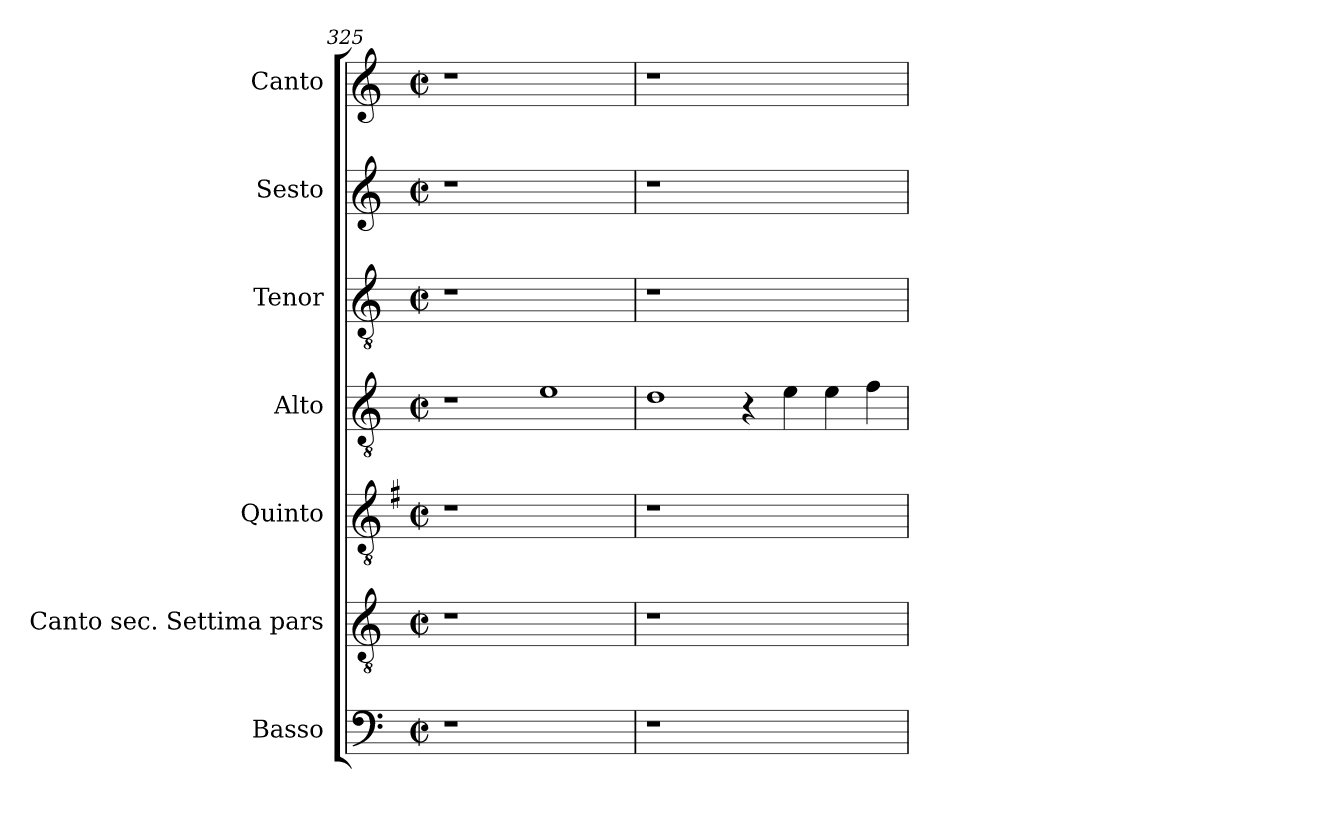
**kern	**kern	**kern	**kern	**kern	**kern	**kern
*part7	*part6	*part5	*part4	*part3	*part2	*part1
*staff7	*staff6	*staff5	*staff4	*staff3	*staff2	*staff1
*I"Basso	*I"Canto sec. Settima pars	*I"Quinto	*I"Alto	*I"Tenor	*I"Sesto	*I"Canto
*	*	*I'Quinto	*I'Alto	*I'Tenor	*I'Sesto	*I'Canto
*clefF4	*clefGv2	*clefGv2	*clefGv2	*clefGv2	*clefG2	*clefG2
*k[]	*k[]	*k[f#]	*k[]	*k[]	*k[]	*k[]
*C:	*C:	*G:	*C:	*C:	*C:	*C:
*M2/2	*M2/2	*M2/2	*M2/2	*M2/2	*M2/2	*M2/2
*met(c|)	*met(c|)	*met(c|)	*met(c|)	*met(c|)	*met(c|)	*met(c|)
=325	=325	=325	=325	=325	=325	=325
1r	1r	1r	1r	1r	1r	1r
1ryy	1ryy	1ryy	1e	1ryy	1ryy	1ryy
=326	=326	=326	=326	=326	=326	=326
1r	1r	1r	1d	1r	1r	1r
1ryy	1ryy	1ryy	4r	1ryy	1ryy	1ryy
.	.	.	4e\	.	.	.
.	.	.	4e\	.	.	.
.	.	.	4f\	.	.	.
=	=	=	=	=	=	=
*-	*-	*-	*-	*-	*-	*-
